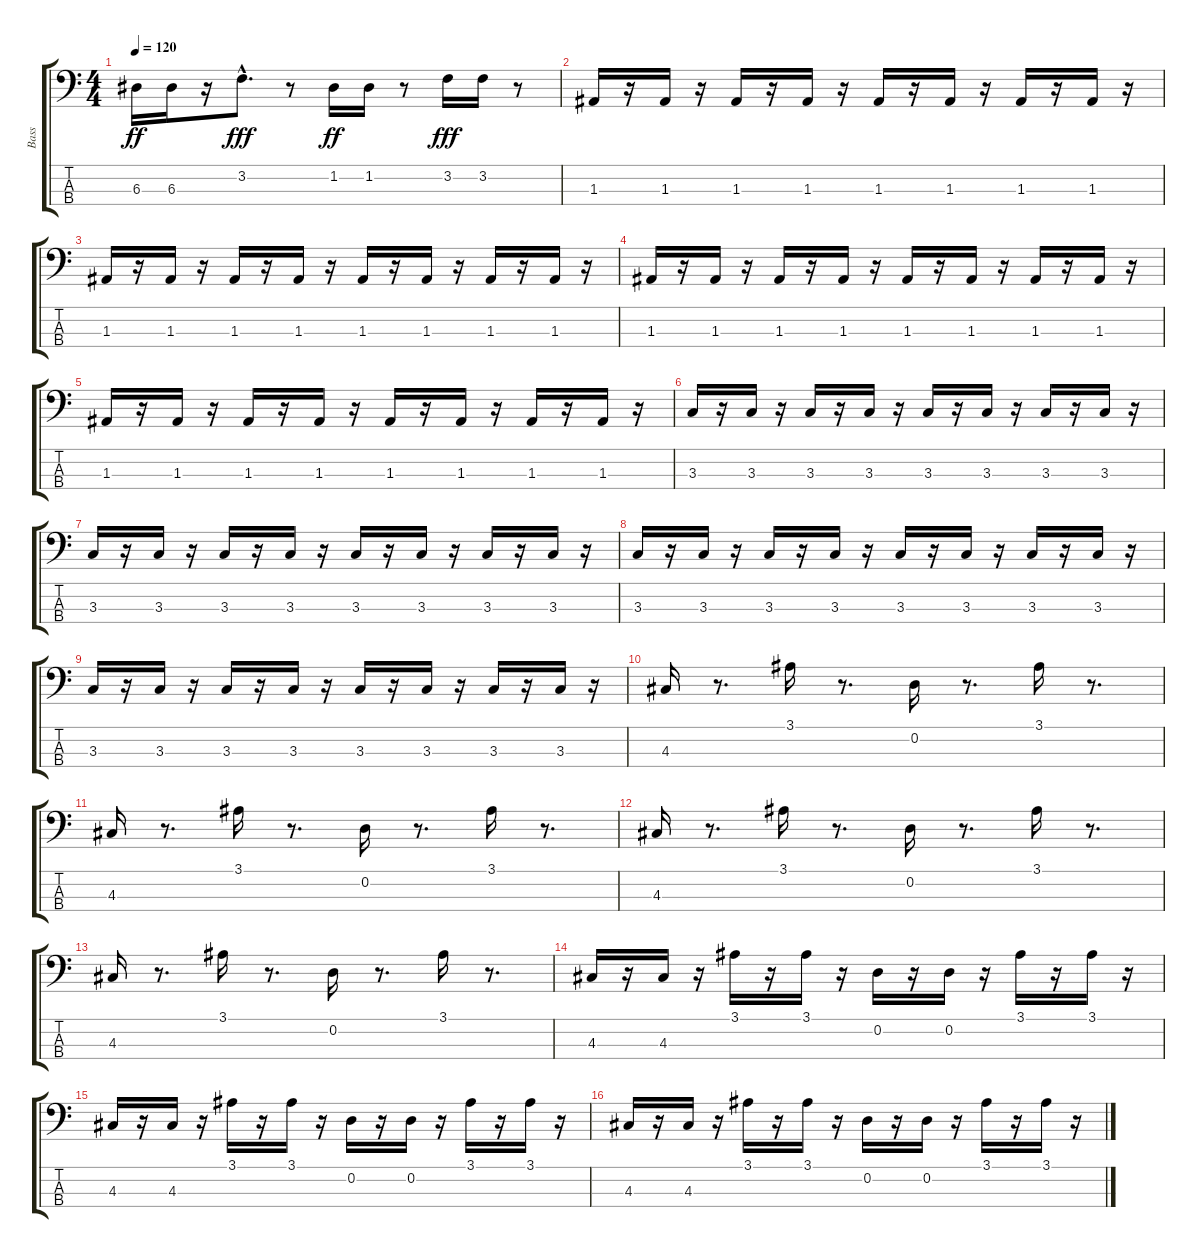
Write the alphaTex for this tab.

\track ("Bass" "Bass") {instrument electricbassfinger}
\staff {score tabs}
\tuning (G2 D2 A1 E1) {hide}
\ts (4 4)
\tempo 120
\clef f4
\ks c
6.3.16{dy ff} 6.3.16 r.16 3.2{hac}.8{d dy fff} r.8 1.2.16{dy ff} 1.2.16 r.8 3.2.16{dy fff} 3.2.16 r.8 |
1.3.16 r.16 1.3.16 r.16 1.3.16 r.16 1.3.16 r.16 1.3.16 r.16 1.3.16 r.16 1.3.16 r.16 1.3.16 r.16 |
1.3.16 r.16 1.3.16 r.16 1.3.16 r.16 1.3.16 r.16 1.3.16 r.16 1.3.16 r.16 1.3.16 r.16 1.3.16 r.16 |
1.3.16 r.16 1.3.16 r.16 1.3.16 r.16 1.3.16 r.16 1.3.16 r.16 1.3.16 r.16 1.3.16 r.16 1.3.16 r.16 |
1.3.16 r.16 1.3.16 r.16 1.3.16 r.16 1.3.16 r.16 1.3.16 r.16 1.3.16 r.16 1.3.16 r.16 1.3.16 r.16 |
3.3.16 r.16 3.3.16 r.16 3.3.16 r.16 3.3.16 r.16 3.3.16 r.16 3.3.16 r.16 3.3.16 r.16 3.3.16 r.16 |
3.3.16 r.16 3.3.16 r.16 3.3.16 r.16 3.3.16 r.16 3.3.16 r.16 3.3.16 r.16 3.3.16 r.16 3.3.16 r.16 |
3.3.16 r.16 3.3.16 r.16 3.3.16 r.16 3.3.16 r.16 3.3.16 r.16 3.3.16 r.16 3.3.16 r.16 3.3.16 r.16 |
3.3.16 r.16 3.3.16 r.16 3.3.16 r.16 3.3.16 r.16 3.3.16 r.16 3.3.16 r.16 3.3.16 r.16 3.3.16 r.16 |
4.3.16 r.8{d} 3.1.16 r.8{d} 0.2.16 r.8{d} 3.1.16 r.8{d} |
4.3.16 r.8{d} 3.1.16 r.8{d} 0.2.16 r.8{d} 3.1.16 r.8{d} |
4.3.16 r.8{d} 3.1.16 r.8{d} 0.2.16 r.8{d} 3.1.16 r.8{d} |
4.3.16 r.8{d} 3.1.16 r.8{d} 0.2.16 r.8{d} 3.1.16 r.8{d} |
4.3.16 r.16 4.3.16 r.16 3.1.16 r.16 3.1.16 r.16 0.2.16 r.16 0.2.16 r.16 3.1.16 r.16 3.1.16 r.16 |
4.3.16 r.16 4.3.16 r.16 3.1.16 r.16 3.1.16 r.16 0.2.16 r.16 0.2.16 r.16 3.1.16 r.16 3.1.16 r.16 |
4.3.16 r.16 4.3.16 r.16 3.1.16 r.16 3.1.16 r.16 0.2.16 r.16 0.2.16 r.16 3.1.16 r.16 3.1.16 r.16
